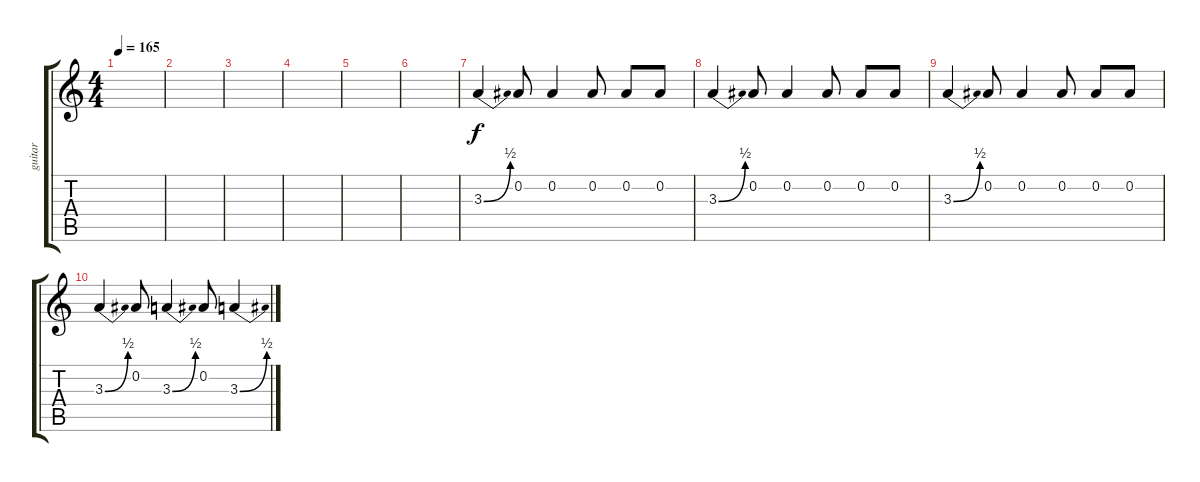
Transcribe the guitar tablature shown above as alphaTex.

\track ("guitar" "guitar") {instrument electricguitarclean}
\staff {score tabs}
\tuning (Eb4 Bb3 Gb3 Db3 Ab2 Eb2) {hide}
\ts (4 4)
\tempo 165
\clef g2
\ks c
|
|
|
|
|
|
3.3{be (bend 0 0 60 2)}.4 0.2.8 0.2.4 0.2.8 0.2.8 0.2.8 |
3.3{be (bend 0 0 60 2)}.4 0.2.8 0.2.4 0.2.8 0.2.8 0.2.8 |
3.3{be (bend 0 0 60 2)}.4 0.2.8 0.2.4 0.2.8 0.2.8 0.2.8 |
3.3{be (bend 0 0 60 2)}.4 0.2.8 3.3{be (bend 0 0 60 2)}.4 0.2.8 3.3{be (bend 0 0 60 2)}.4
